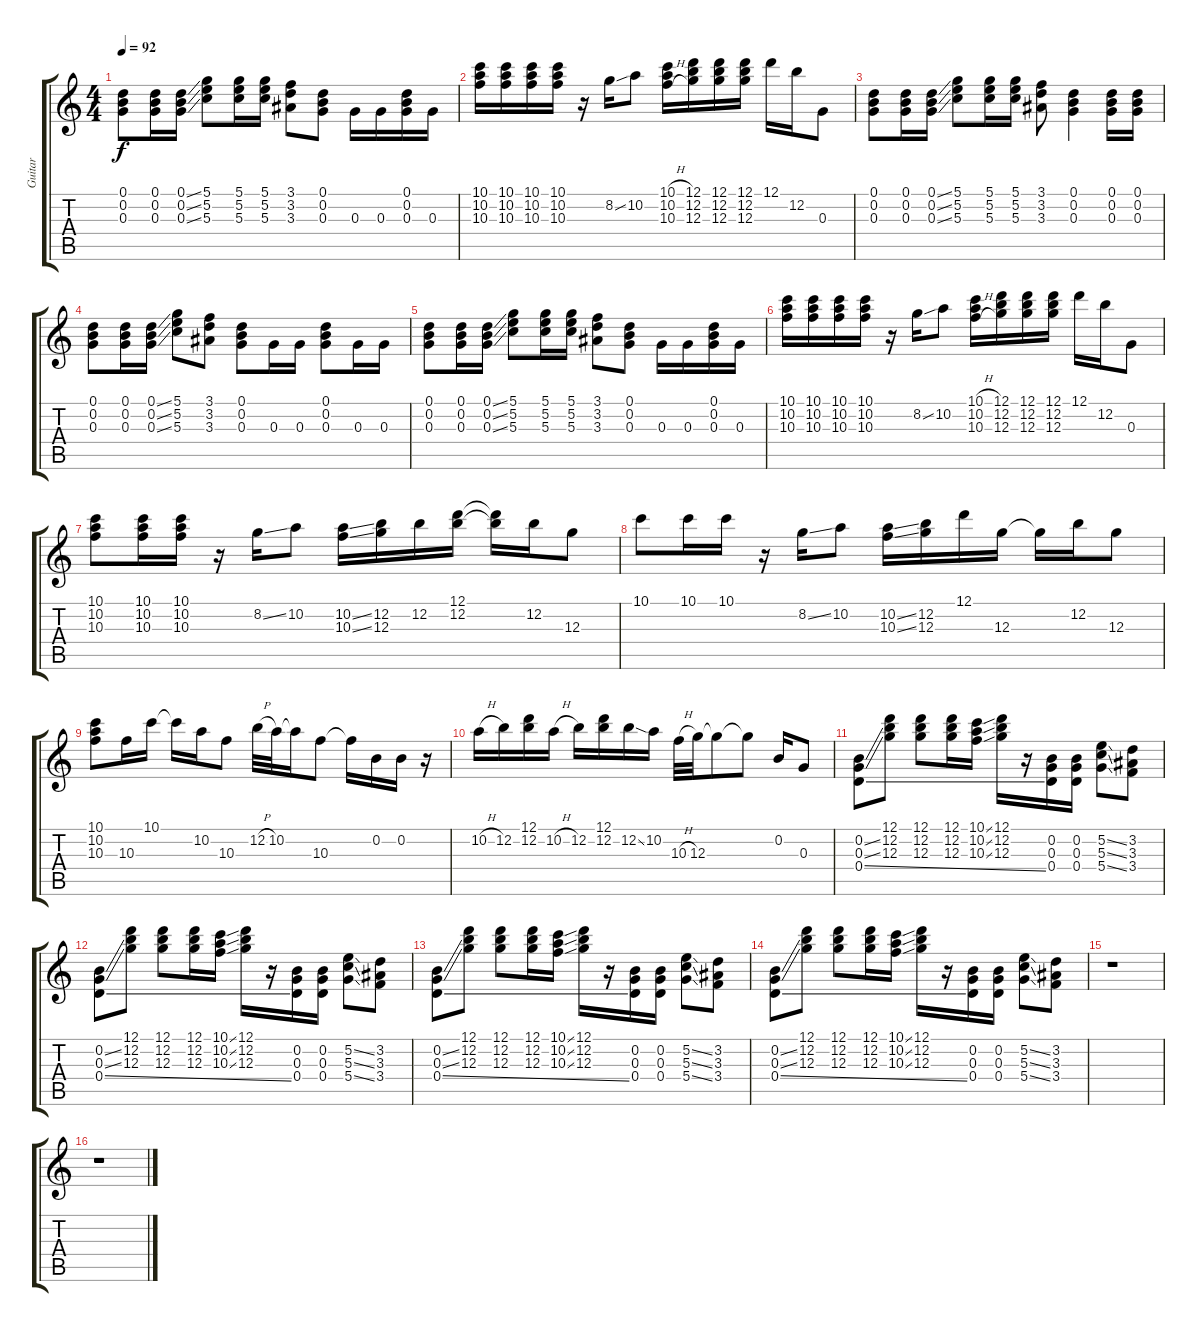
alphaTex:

\track ("Guitar" "Guitar") {instrument acousticguitarsteel}
\staff {score tabs}
\tuning (D4 B3 G3 D3 A2 E2) {hide}
\ts (4 4)
\tempo 92
\clef g2
\ks c
(0.1 0.2 0.3).8{dy f} (0.1 0.2 0.3).16 (0.1{ss} 0.2{ss} 0.3{ss}).16 (5.1 5.2 5.3).8 (5.1 5.2 5.3).16 (5.1 5.2 5.3).16 (3.1 3.2 3.3).8 (0.1 0.2 0.3).8 0.3.16 0.3.16 (0.1 0.2 0.3).16 0.3.16 |
(10.1 10.2 10.3).16 (10.1 10.2 10.3).16 (10.1 10.2 10.3).16 (10.1 10.2 10.3).16 r.16 8.2{ss}.16 10.2.8 (10.1{h} 10.2{h} 10.3{h}).16 (12.1 12.2 12.3).16 (12.1 12.2 12.3).16 (12.1 12.2 12.3).16 12.1.16 12.2.16 0.3.8 |
(0.1 0.2 0.3).8 (0.1 0.2 0.3).16 (0.1{ss} 0.2{ss} 0.3{ss}).16 (5.1 5.2 5.3).8 (5.1 5.2 5.3).16 (5.1 5.2 5.3).16 (3.1 3.2 3.3).8 (0.1 0.2 0.3).4 (0.1 0.2 0.3).16 (0.1 0.2 0.3).16 |
(0.1 0.2 0.3).8 (0.1 0.2 0.3).16 (0.1{ss} 0.2{ss} 0.3{ss}).16 (5.1 5.2 5.3).8 (3.1 3.2 3.3).8 (0.1 0.2 0.3).8 0.3.16 0.3.16 (0.1 0.2 0.3).8 0.3.16 0.3.16 |
(0.1 0.2 0.3).8 (0.1 0.2 0.3).16 (0.1{ss} 0.2{ss} 0.3{ss}).16 (5.1 5.2 5.3).8 (5.1 5.2 5.3).16 (5.1 5.2 5.3).16 (3.1 3.2 3.3).8 (0.1 0.2 0.3).8 0.3.16 0.3.16 (0.1 0.2 0.3).16 0.3.16 |
(10.1 10.2 10.3).16 (10.1 10.2 10.3).16 (10.1 10.2 10.3).16 (10.1 10.2 10.3).16 r.16 8.2{ss}.16 10.2.8 (10.1{h} 10.2{h} 10.3{h}).16 (12.1 12.2 12.3).16 (12.1 12.2 12.3).16 (12.1 12.2 12.3).16 12.1.16 12.2.16 0.3.8 |
(10.1 10.2 10.3).8 (10.1 10.2 10.3).16 (10.1 10.2 10.3).16 r.16 8.2{ss}.16 10.2.8 (10.2{ss} 10.3{ss}).16 (12.2 12.3).16 12.2.16 (12.1 12.2).16 (12.1{t} 12.2{t}).16 12.2.16 12.3.8 |
10.1.8 10.1.16 10.1.16 r.16 8.2{ss}.16 10.2.8 (10.2{ss} 10.3{ss}).16 (12.2 12.3).16 12.1.16 12.3.16 12.3{t}.16 12.2.16 12.3.8 |
(10.1 10.2 10.3).8 10.3.16 10.1.16 10.1{t}.16 10.2.16 10.3.8 12.2{h}.32 10.2.32 10.2{t}.16 10.3.8 10.3{t}.16 0.2.16 0.2.16 r.16 |
10.2{h}.16 12.2.16 (12.1 12.2).16 10.2{h}.16 12.2.16 (12.1 12.2).16 12.2{ss}.16 10.2.16 10.3{h}.32 12.3.32 12.3{t}.8 12.3{t}.8 0.2.16 0.3.8 |
(0.2{ss} 0.3{ss} 0.4{ss}).8 (12.1 12.2 12.3).8 (12.1 12.2 12.3).8 (12.1 12.2 12.3).16 (10.1{ss} 10.2{ss} 10.3{ss}).16 (12.1 12.2 12.3).16 r.16 (0.2 0.3 0.4).16 (0.2 0.3 0.4).16 (5.2{ss} 5.3{ss} 5.4{ss}).8 (3.2 3.3 3.4).8 |
(0.2{ss} 0.3{ss} 0.4{ss}).8 (12.1 12.2 12.3).8 (12.1 12.2 12.3).8 (12.1 12.2 12.3).16 (10.1{ss} 10.2{ss} 10.3{ss}).16 (12.1 12.2 12.3).16 r.16 (0.2 0.3 0.4).16 (0.2 0.3 0.4).16 (5.2{ss} 5.3{ss} 5.4{ss}).8 (3.2 3.3 3.4).8 |
(0.2{ss} 0.3{ss} 0.4{ss}).8 (12.1 12.2 12.3).8 (12.1 12.2 12.3).8 (12.1 12.2 12.3).16 (10.1{ss} 10.2{ss} 10.3{ss}).16 (12.1 12.2 12.3).16 r.16 (0.2 0.3 0.4).16 (0.2 0.3 0.4).16 (5.2{ss} 5.3{ss} 5.4{ss}).8 (3.2 3.3 3.4).8 |
(0.2{ss} 0.3{ss} 0.4{ss}).8 (12.1 12.2 12.3).8 (12.1 12.2 12.3).8 (12.1 12.2 12.3).16 (10.1{ss} 10.2{ss} 10.3{ss}).16 (12.1 12.2 12.3).16 r.16 (0.2 0.3 0.4).16 (0.2 0.3 0.4).16 (5.2{ss} 5.3{ss} 5.4{ss}).8 (3.2 3.3 3.4).8 |
r.1 |
r.1
